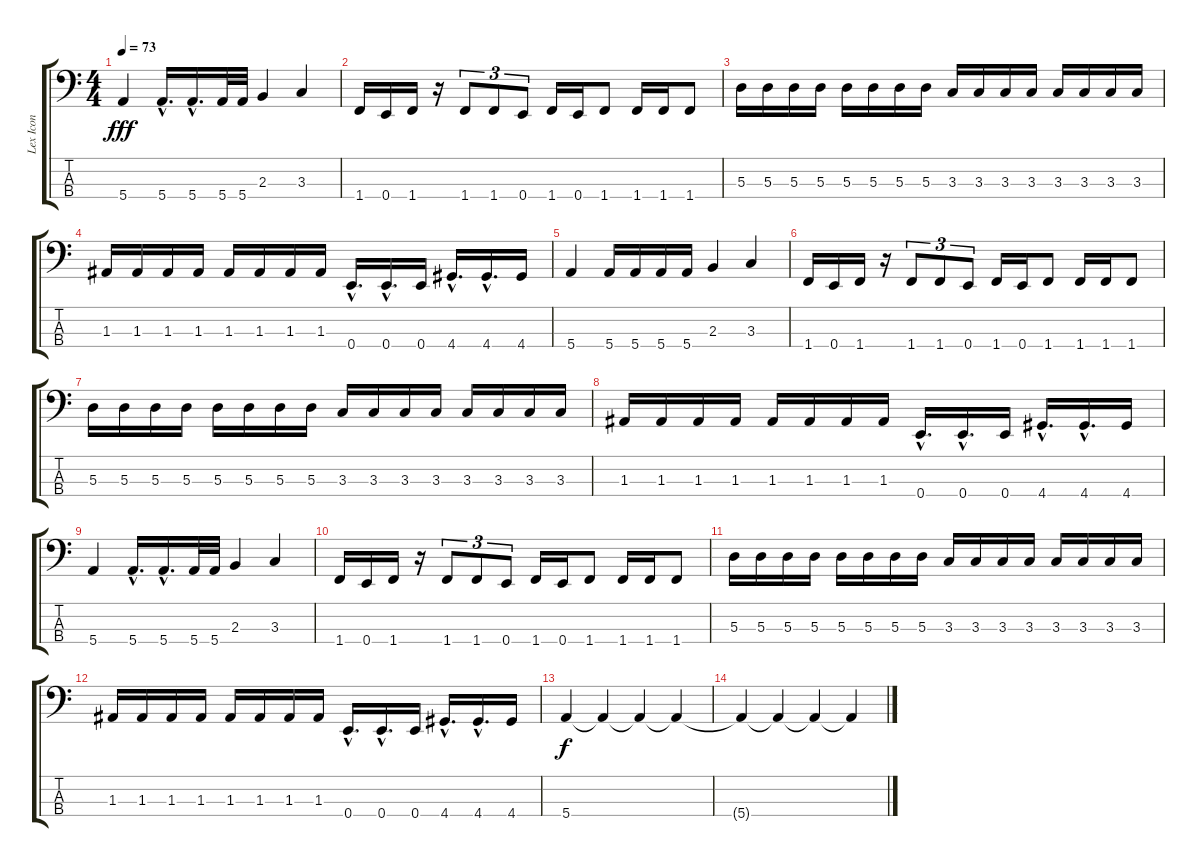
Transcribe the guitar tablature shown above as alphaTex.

\track ("Lex Icon" "Lex Icon") {instrument electricbasspick}
\staff {score tabs}
\tuning (G2 D2 A1 E1) {hide}
\ts (4 4)
\tempo 73
\clef f4
\ks c
5.4.4{dy fff} 5.4{hac}.16{d} 5.4{hac}.16{d} 5.4.32 5.4.32 2.3.4 3.3.4 |
1.4.16 0.4.16 1.4.16 r.16 1.4.8{tu (3 2)} 1.4.8{tu (3 2)} 0.4.8{tu (3 2)} 1.4.16 0.4.16 1.4.8 1.4.16 1.4.16 1.4.8 |
5.3.16 5.3.16 5.3.16 5.3.16 5.3.16 5.3.16 5.3.16 5.3.16 3.3.16 3.3.16 3.3.16 3.3.16 3.3.16 3.3.16 3.3.16 3.3.16 |
1.3.16 1.3.16 1.3.16 1.3.16 1.3.16 1.3.16 1.3.16 1.3.16 0.4{hac}.16{d} 0.4{hac}.16{d} 0.4.16 4.4{hac}.16{d} 4.4{hac}.16{d} 4.4.16 |
5.4.4 5.4.16 5.4.16 5.4.16 5.4.16 2.3.4 3.3.4 |
1.4.16 0.4.16 1.4.16 r.16 1.4.8{tu (3 2)} 1.4.8{tu (3 2)} 0.4.8{tu (3 2)} 1.4.16 0.4.16 1.4.8 1.4.16 1.4.16 1.4.8 |
5.3.16 5.3.16 5.3.16 5.3.16 5.3.16 5.3.16 5.3.16 5.3.16 3.3.16 3.3.16 3.3.16 3.3.16 3.3.16 3.3.16 3.3.16 3.3.16 |
1.3.16 1.3.16 1.3.16 1.3.16 1.3.16 1.3.16 1.3.16 1.3.16 0.4{hac}.16{d} 0.4{hac}.16{d} 0.4.16 4.4{hac}.16{d} 4.4{hac}.16{d} 4.4.16 |
5.4.4 5.4{hac}.16{d} 5.4{hac}.16{d} 5.4.32 5.4.32 2.3.4 3.3.4 |
1.4.16 0.4.16 1.4.16 r.16 1.4.8{tu (3 2)} 1.4.8{tu (3 2)} 0.4.8{tu (3 2)} 1.4.16 0.4.16 1.4.8 1.4.16 1.4.16 1.4.8 |
5.3.16 5.3.16 5.3.16 5.3.16 5.3.16 5.3.16 5.3.16 5.3.16 3.3.16 3.3.16 3.3.16 3.3.16 3.3.16 3.3.16 3.3.16 3.3.16 |
1.3.16 1.3.16 1.3.16 1.3.16 1.3.16 1.3.16 1.3.16 1.3.16 0.4{hac}.16{d} 0.4{hac}.16{d} 0.4.16 4.4{hac}.16{d} 4.4{hac}.16{d} 4.4.16 |
5.4.4{dy f} 5.4{t}.4{volume 16 instrument electricbasspick} 5.4{t}.4{volume 14 instrument electricbasspick} 5.4{t}.4{volume 11 instrument electricbasspick} |
5.4{t}.4{volume 8 instrument electricbasspick} 5.4{t}.4{volume 6 instrument electricbasspick} 5.4{t}.4{volume 4 instrument electricbasspick} 5.4{t}.4{volume 2 instrument electricbasspick}
